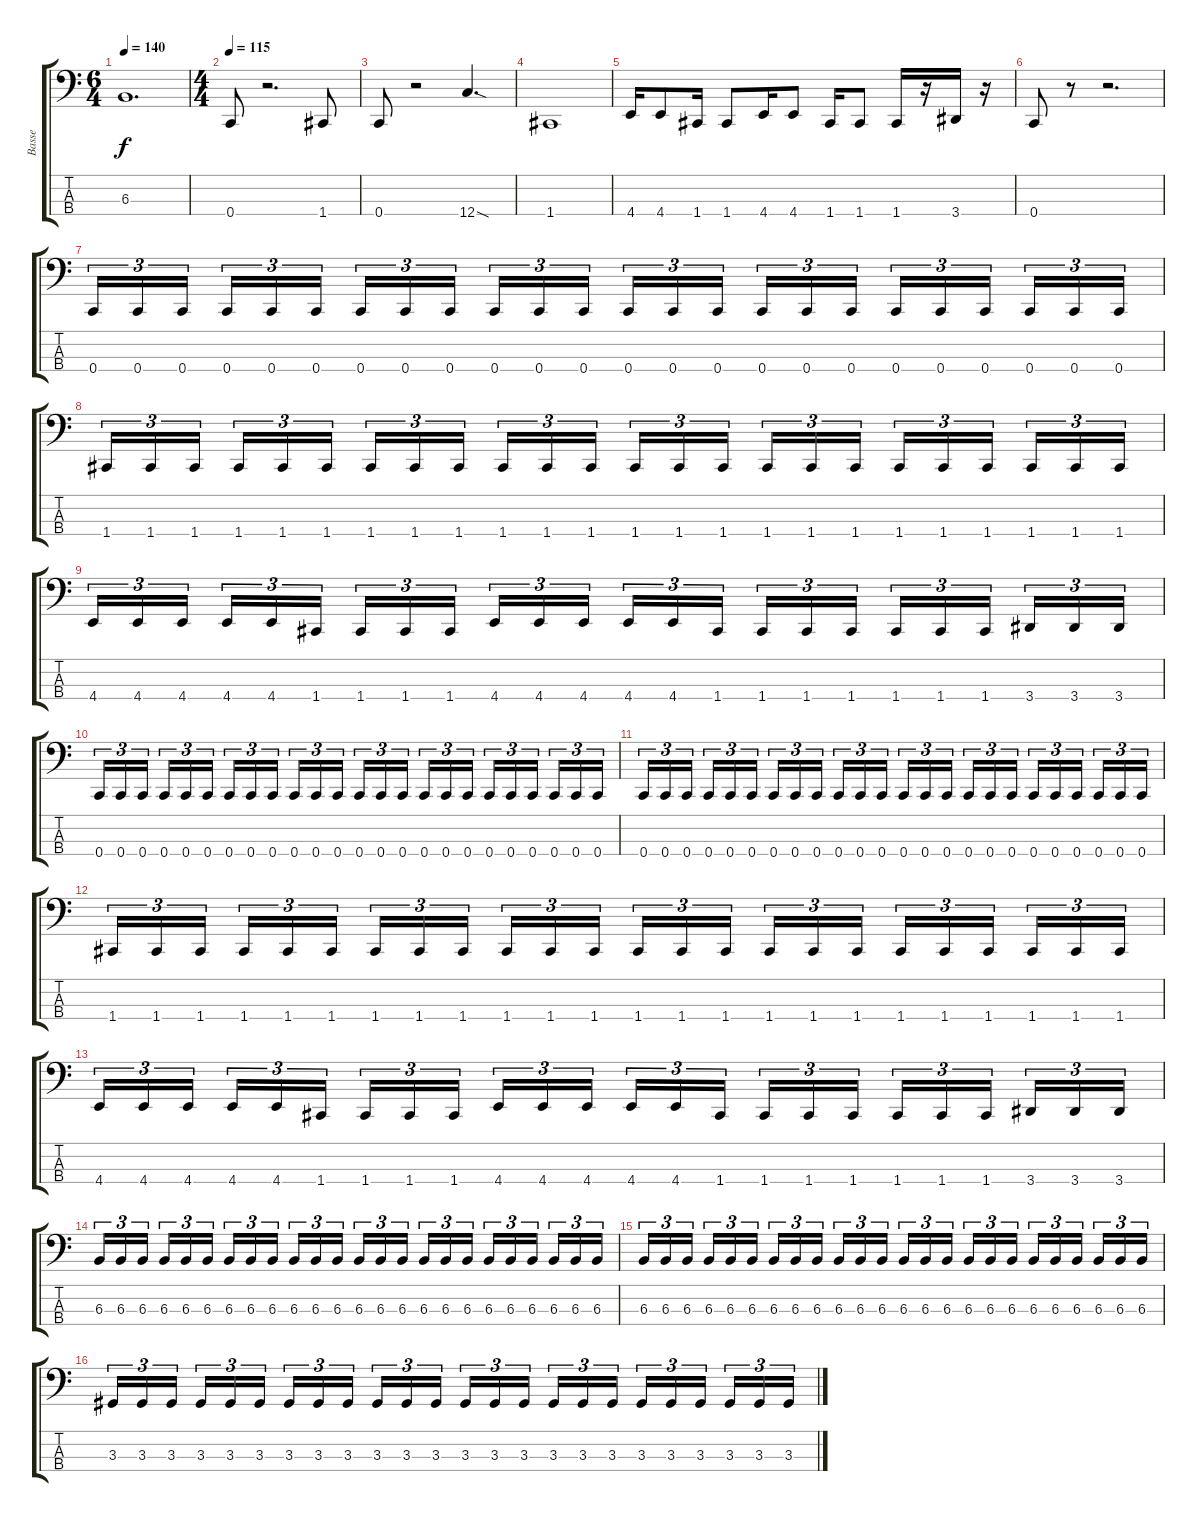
\track ("Basse" "Basse") {instrument electricbassfinger}
\staff {score tabs}
\tuning (Eb2 Bb1 F1 C1) {hide}
\ts (6 4)
\tempo 140
\clef f4
\ks c
6.3{t}.1{d dy f} |
\ts (4 4)
\tempo 115
0.4.8 r.2{d} 1.4.8 |
0.4.8 r.2 12.4{sod}.4{d} |
1.4.1 |
4.4.16 4.4.8 1.4.16 1.4.8 4.4.16 4.4.8 1.4.16 1.4.8 1.4.16 r.16 3.4.16 r.16 |
0.4.8 r.8 r.2{d} |
0.4.16{tu (3 2)} 0.4.16{tu (3 2)} 0.4.16{tu (3 2) beam splitsecondary} 0.4.16{tu (3 2)} 0.4.16{tu (3 2)} 0.4.16{tu (3 2)} 0.4.16{tu (3 2)} 0.4.16{tu (3 2)} 0.4.16{tu (3 2) beam splitsecondary} 0.4.16{tu (3 2)} 0.4.16{tu (3 2)} 0.4.16{tu (3 2)} 0.4.16{tu (3 2)} 0.4.16{tu (3 2)} 0.4.16{tu (3 2) beam splitsecondary} 0.4.16{tu (3 2)} 0.4.16{tu (3 2)} 0.4.16{tu (3 2)} 0.4.16{tu (3 2)} 0.4.16{tu (3 2)} 0.4.16{tu (3 2) beam splitsecondary} 0.4.16{tu (3 2)} 0.4.16{tu (3 2)} 0.4.16{tu (3 2)} |
1.4.16{tu (3 2)} 1.4.16{tu (3 2)} 1.4.16{tu (3 2) beam splitsecondary} 1.4.16{tu (3 2)} 1.4.16{tu (3 2)} 1.4.16{tu (3 2)} 1.4.16{tu (3 2)} 1.4.16{tu (3 2)} 1.4.16{tu (3 2) beam splitsecondary} 1.4.16{tu (3 2)} 1.4.16{tu (3 2)} 1.4.16{tu (3 2)} 1.4.16{tu (3 2)} 1.4.16{tu (3 2)} 1.4.16{tu (3 2) beam splitsecondary} 1.4.16{tu (3 2)} 1.4.16{tu (3 2)} 1.4.16{tu (3 2)} 1.4.16{tu (3 2)} 1.4.16{tu (3 2)} 1.4.16{tu (3 2) beam splitsecondary} 1.4.16{tu (3 2)} 1.4.16{tu (3 2)} 1.4.16{tu (3 2)} |
4.4.16{tu (3 2)} 4.4.16{tu (3 2)} 4.4.16{tu (3 2) beam splitsecondary} 4.4.16{tu (3 2)} 4.4.16{tu (3 2)} 1.4.16{tu (3 2)} 1.4.16{tu (3 2)} 1.4.16{tu (3 2)} 1.4.16{tu (3 2) beam splitsecondary} 4.4.16{tu (3 2)} 4.4.16{tu (3 2)} 4.4.16{tu (3 2)} 4.4.16{tu (3 2)} 4.4.16{tu (3 2)} 1.4.16{tu (3 2) beam splitsecondary} 1.4.16{tu (3 2)} 1.4.16{tu (3 2)} 1.4.16{tu (3 2)} 1.4.16{tu (3 2)} 1.4.16{tu (3 2)} 1.4.16{tu (3 2) beam splitsecondary} 3.4.16{tu (3 2)} 3.4.16{tu (3 2)} 3.4.16{tu (3 2)} |
0.4.16{tu (3 2)} 0.4.16{tu (3 2)} 0.4.16{tu (3 2) beam splitsecondary} 0.4.16{tu (3 2)} 0.4.16{tu (3 2)} 0.4.16{tu (3 2)} 0.4.16{tu (3 2)} 0.4.16{tu (3 2)} 0.4.16{tu (3 2) beam splitsecondary} 0.4.16{tu (3 2)} 0.4.16{tu (3 2)} 0.4.16{tu (3 2)} 0.4.16{tu (3 2)} 0.4.16{tu (3 2)} 0.4.16{tu (3 2) beam splitsecondary} 0.4.16{tu (3 2)} 0.4.16{tu (3 2)} 0.4.16{tu (3 2)} 0.4.16{tu (3 2)} 0.4.16{tu (3 2)} 0.4.16{tu (3 2) beam splitsecondary} 0.4.16{tu (3 2)} 0.4.16{tu (3 2)} 0.4.16{tu (3 2)} |
0.4.16{tu (3 2)} 0.4.16{tu (3 2)} 0.4.16{tu (3 2) beam splitsecondary} 0.4.16{tu (3 2)} 0.4.16{tu (3 2)} 0.4.16{tu (3 2)} 0.4.16{tu (3 2)} 0.4.16{tu (3 2)} 0.4.16{tu (3 2) beam splitsecondary} 0.4.16{tu (3 2)} 0.4.16{tu (3 2)} 0.4.16{tu (3 2)} 0.4.16{tu (3 2)} 0.4.16{tu (3 2)} 0.4.16{tu (3 2) beam splitsecondary} 0.4.16{tu (3 2)} 0.4.16{tu (3 2)} 0.4.16{tu (3 2)} 0.4.16{tu (3 2)} 0.4.16{tu (3 2)} 0.4.16{tu (3 2) beam splitsecondary} 0.4.16{tu (3 2)} 0.4.16{tu (3 2)} 0.4.16{tu (3 2)} |
1.4.16{tu (3 2)} 1.4.16{tu (3 2)} 1.4.16{tu (3 2) beam splitsecondary} 1.4.16{tu (3 2)} 1.4.16{tu (3 2)} 1.4.16{tu (3 2)} 1.4.16{tu (3 2)} 1.4.16{tu (3 2)} 1.4.16{tu (3 2) beam splitsecondary} 1.4.16{tu (3 2)} 1.4.16{tu (3 2)} 1.4.16{tu (3 2)} 1.4.16{tu (3 2)} 1.4.16{tu (3 2)} 1.4.16{tu (3 2) beam splitsecondary} 1.4.16{tu (3 2)} 1.4.16{tu (3 2)} 1.4.16{tu (3 2)} 1.4.16{tu (3 2)} 1.4.16{tu (3 2)} 1.4.16{tu (3 2) beam splitsecondary} 1.4.16{tu (3 2)} 1.4.16{tu (3 2)} 1.4.16{tu (3 2)} |
4.4.16{tu (3 2)} 4.4.16{tu (3 2)} 4.4.16{tu (3 2) beam splitsecondary} 4.4.16{tu (3 2)} 4.4.16{tu (3 2)} 1.4.16{tu (3 2)} 1.4.16{tu (3 2)} 1.4.16{tu (3 2)} 1.4.16{tu (3 2) beam splitsecondary} 4.4.16{tu (3 2)} 4.4.16{tu (3 2)} 4.4.16{tu (3 2)} 4.4.16{tu (3 2)} 4.4.16{tu (3 2)} 1.4.16{tu (3 2) beam splitsecondary} 1.4.16{tu (3 2)} 1.4.16{tu (3 2)} 1.4.16{tu (3 2)} 1.4.16{tu (3 2)} 1.4.16{tu (3 2)} 1.4.16{tu (3 2) beam splitsecondary} 3.4.16{tu (3 2)} 3.4.16{tu (3 2)} 3.4.16{tu (3 2)} |
6.3.16{tu (3 2)} 6.3.16{tu (3 2)} 6.3.16{tu (3 2) beam splitsecondary} 6.3.16{tu (3 2)} 6.3.16{tu (3 2)} 6.3.16{tu (3 2)} 6.3.16{tu (3 2)} 6.3.16{tu (3 2)} 6.3.16{tu (3 2) beam splitsecondary} 6.3.16{tu (3 2)} 6.3.16{tu (3 2)} 6.3.16{tu (3 2)} 6.3.16{tu (3 2)} 6.3.16{tu (3 2)} 6.3.16{tu (3 2) beam splitsecondary} 6.3.16{tu (3 2)} 6.3.16{tu (3 2)} 6.3.16{tu (3 2)} 6.3.16{tu (3 2)} 6.3.16{tu (3 2)} 6.3.16{tu (3 2) beam splitsecondary} 6.3.16{tu (3 2)} 6.3.16{tu (3 2)} 6.3.16{tu (3 2)} |
6.3.16{tu (3 2)} 6.3.16{tu (3 2)} 6.3.16{tu (3 2) beam splitsecondary} 6.3.16{tu (3 2)} 6.3.16{tu (3 2)} 6.3.16{tu (3 2)} 6.3.16{tu (3 2)} 6.3.16{tu (3 2)} 6.3.16{tu (3 2) beam splitsecondary} 6.3.16{tu (3 2)} 6.3.16{tu (3 2)} 6.3.16{tu (3 2)} 6.3.16{tu (3 2)} 6.3.16{tu (3 2)} 6.3.16{tu (3 2) beam splitsecondary} 6.3.16{tu (3 2)} 6.3.16{tu (3 2)} 6.3.16{tu (3 2)} 6.3.16{tu (3 2)} 6.3.16{tu (3 2)} 6.3.16{tu (3 2) beam splitsecondary} 6.3.16{tu (3 2)} 6.3.16{tu (3 2)} 6.3.16{tu (3 2)} |
3.3.16{tu (3 2)} 3.3.16{tu (3 2)} 3.3.16{tu (3 2) beam splitsecondary} 3.3.16{tu (3 2)} 3.3.16{tu (3 2)} 3.3.16{tu (3 2)} 3.3.16{tu (3 2)} 3.3.16{tu (3 2)} 3.3.16{tu (3 2) beam splitsecondary} 3.3.16{tu (3 2)} 3.3.16{tu (3 2)} 3.3.16{tu (3 2)} 3.3.16{tu (3 2)} 3.3.16{tu (3 2)} 3.3.16{tu (3 2) beam splitsecondary} 3.3.16{tu (3 2)} 3.3.16{tu (3 2)} 3.3.16{tu (3 2)} 3.3.16{tu (3 2)} 3.3.16{tu (3 2)} 3.3.16{tu (3 2) beam splitsecondary} 3.3.16{tu (3 2)} 3.3.16{tu (3 2)} 3.3.16{tu (3 2)}
